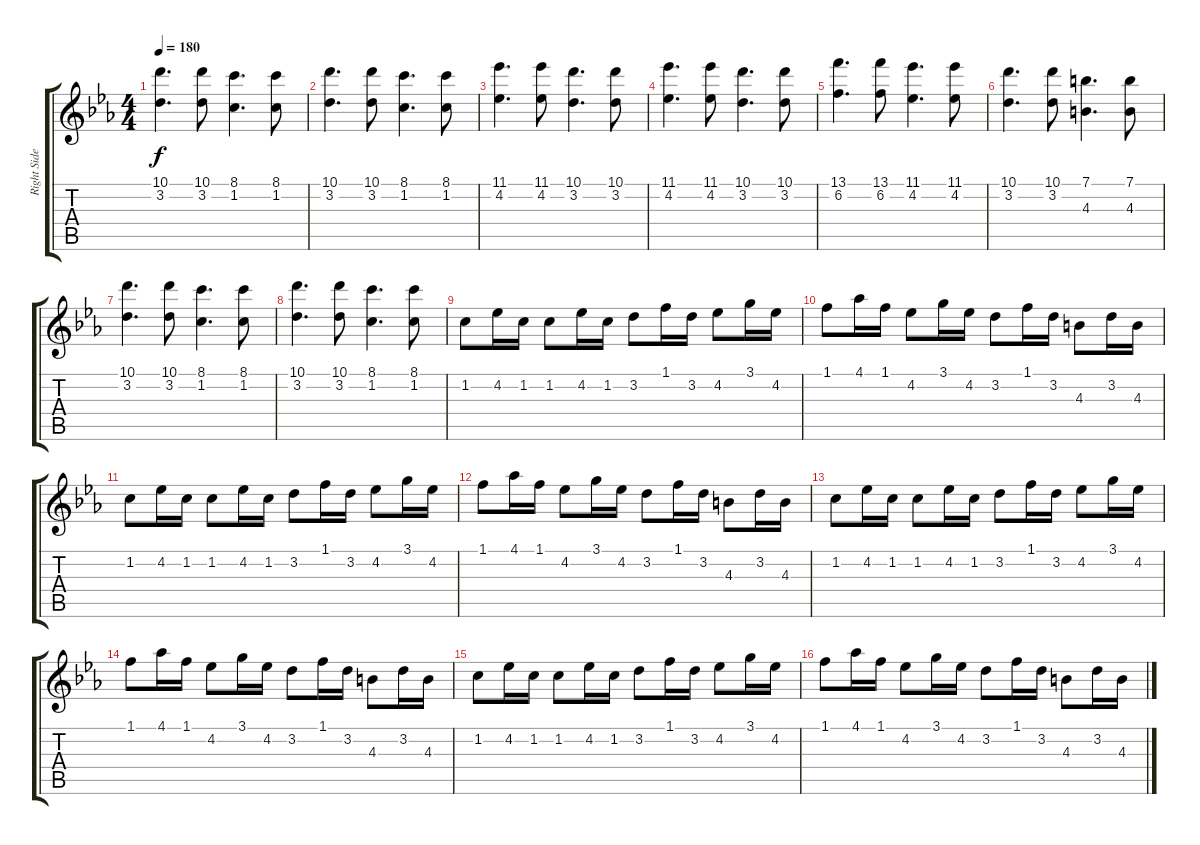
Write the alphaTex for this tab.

\track ("Right Side (R. H. Piano)" "Right Side") {instrument acousticguitarsteel}
\staff {score tabs}
\tuning (E4 B3 G3 D3 A2 E2) {hide}
\ts (4 4)
\tempo 180
\clef g2
\ks eb
(10.1 3.2).4{d dy f} (10.1 3.2).8 (8.1 1.2).4{d} (8.1 1.2).8 |
(10.1 3.2).4{d} (10.1 3.2).8 (8.1 1.2).4{d} (8.1 1.2).8 |
(11.1 4.2).4{d} (11.1 4.2).8 (10.1 3.2).4{d} (10.1 3.2).8 |
(11.1 4.2).4{d} (11.1 4.2).8 (10.1 3.2).4{d} (10.1 3.2).8 |
(13.1 6.2).4{d} (13.1 6.2).8 (11.1 4.2).4{d} (11.1 4.2).8 |
(10.1 3.2).4{d} (10.1 3.2).8 (7.1 4.3).4{d} (7.1 4.3).8 |
(10.1 3.2).4{d} (10.1 3.2).8 (8.1 1.2).4{d} (8.1 1.2).8 |
(10.1 3.2).4{d} (10.1 3.2).8 (8.1 1.2).4{d} (8.1 1.2).8 |
1.2.8 4.2.16 1.2.16 1.2.8 4.2.16 1.2.16 3.2.8 1.1.16 3.2.16 4.2.8 3.1.16 4.2.16 |
1.1.8 4.1.16 1.1.16 4.2.8 3.1.16 4.2.16 3.2.8 1.1.16 3.2.16 4.3.8 3.2.16 4.3.16 |
1.2.8 4.2.16 1.2.16 1.2.8 4.2.16 1.2.16 3.2.8 1.1.16 3.2.16 4.2.8 3.1.16 4.2.16 |
1.1.8 4.1.16 1.1.16 4.2.8 3.1.16 4.2.16 3.2.8 1.1.16 3.2.16 4.3.8 3.2.16 4.3.16 |
1.2.8 4.2.16 1.2.16 1.2.8 4.2.16 1.2.16 3.2.8 1.1.16 3.2.16 4.2.8 3.1.16 4.2.16 |
1.1.8 4.1.16 1.1.16 4.2.8 3.1.16 4.2.16 3.2.8 1.1.16 3.2.16 4.3.8 3.2.16 4.3.16 |
1.2.8 4.2.16 1.2.16 1.2.8 4.2.16 1.2.16 3.2.8 1.1.16 3.2.16 4.2.8 3.1.16 4.2.16 |
1.1.8 4.1.16 1.1.16 4.2.8 3.1.16 4.2.16 3.2.8 1.1.16 3.2.16 4.3.8 3.2.16 4.3.16
